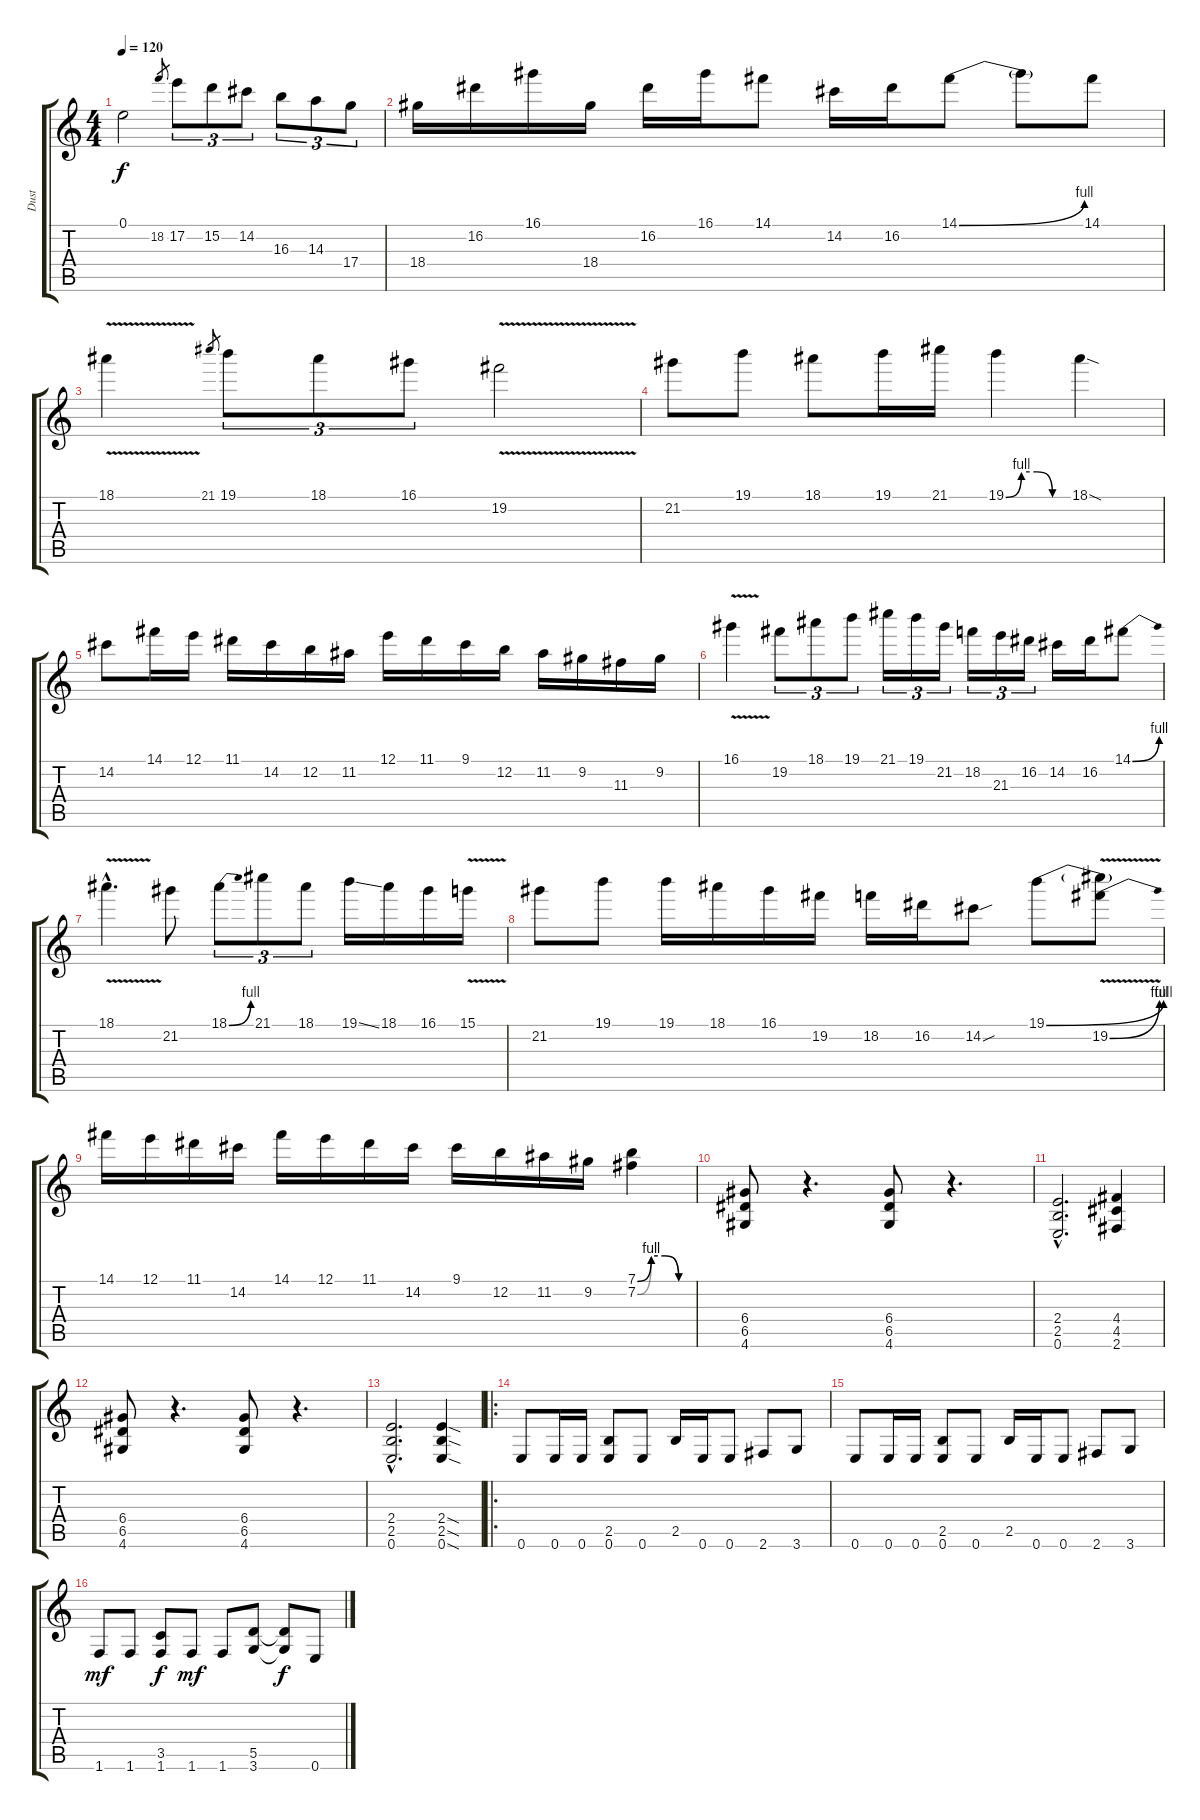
\track ("Dust" "Dust") {instrument distortionguitar}
\staff {score tabs}
\tuning (E4 B3 G3 D3 A2 E2) {hide}
\ts (4 4)
\tempo 120
\clef g2
\ks c
0.1.2{dy f volume 13 balance 8} 18.2.8{gr} 17.2.8{tu (3 2) instrument distortionguitar} 15.2.8{tu (3 2)} 14.2.8{tu (3 2)} 16.3.8{tu (3 2)} 14.3.8{tu (3 2)} 17.4.8{tu (3 2)} |
18.4.16 16.2.16 16.1.16 18.4.16 16.2.16 16.1.16 14.1.8 14.2.16 16.2.16 14.1{be (bend 0 0 60 4)}.8 14.1{t}.8 14.1.8 |
18.1{v}.4 21.1.8{gr} 19.1.8{tu (3 2)} 18.1.8{tu (3 2)} 16.1.8{tu (3 2)} 19.2{v}.2 |
21.2.8 19.1.8 18.1.8 19.1.16 21.1.16 19.1{be (custom 0 0 15 4 30 4 45 0 60 0)}.4 18.1{sod}.4 |
14.2.8 14.1.16 12.1.16 11.1.16 14.2.16 12.2.16 11.2.16 12.1.16 11.1.16 9.1.16 12.2.16 11.2.16 9.2.16 11.3.16 9.2.16 |
16.1{v}.4 19.2.8{tu (3 2)} 18.1.8{tu (3 2)} 19.1.8{tu (3 2)} 21.1.16{tu (3 2)} 19.1.16{tu (3 2)} 21.2.16{tu (3 2)} 18.2.16{tu (3 2)} 21.3.16{tu (3 2)} 16.2.16{tu (3 2)} 14.2.16 16.2.16 14.1{be (bend 0 0 60 4)}.8 |
18.1{v hac}.4{d} 21.2.8 18.1{be (bend 0 0 60 4)}.8{tu (3 2)} 21.1.8{tu (3 2)} 18.1.8{tu (3 2)} 19.1{ss}.16 18.1.16 16.1.16 15.1{v}.16 |
21.2.8 19.1.8 19.1.16 18.1.16 16.1.16 19.2.16 18.2.16 16.2.16 14.2{sou}.8 19.1{be (bend 0 0 60 4)}.8 (19.1{t} 19.2{be (bend 0 0 60 4) v}).8 |
14.1.16 12.1.16 11.1.16 14.2.16 14.1.16 12.1.16 11.1.16 14.2.16 9.1.16 12.2.16 11.2.16 9.2.16 (7.1{be (custom 0 0 15 4 30 4 45 0 60 0)} 7.2{be (custom 0 0 15 4 30 4 45 0 60 0)}).4 |
(6.4 6.5 4.6).8 r.4{d} (6.4 6.5 4.6).8 r.4{d} |
(2.4{hac} 2.5{hac} 0.6{hac}).2{d} (4.4 4.5 2.6).4 |
(6.4 6.5 4.6).8 r.4{d} (6.4 6.5 4.6).8 r.4{d} |
(2.4{hac} 2.5{hac} 0.6{hac}).2{d} (2.4{sod} 2.5{sod} 0.6{sod}).4 |
\ro
0.6.8 0.6.16 0.6.16 (2.5 0.6).8 0.6.8 2.5.16 0.6.16 0.6.8 2.6.8 3.6.8 |
0.6.8 0.6.16 0.6.16 (2.5 0.6).8 0.6.8 2.5.16 0.6.16 0.6.8 2.6.8 3.6.8 |
1.6.8{dy mf} 1.6.8 (3.5 1.6).8{dy f} 1.6.8{dy mf} 1.6.8 (5.5 3.6).8 (5.5{t} 3.6{t}).8{dy f} 0.6.8
